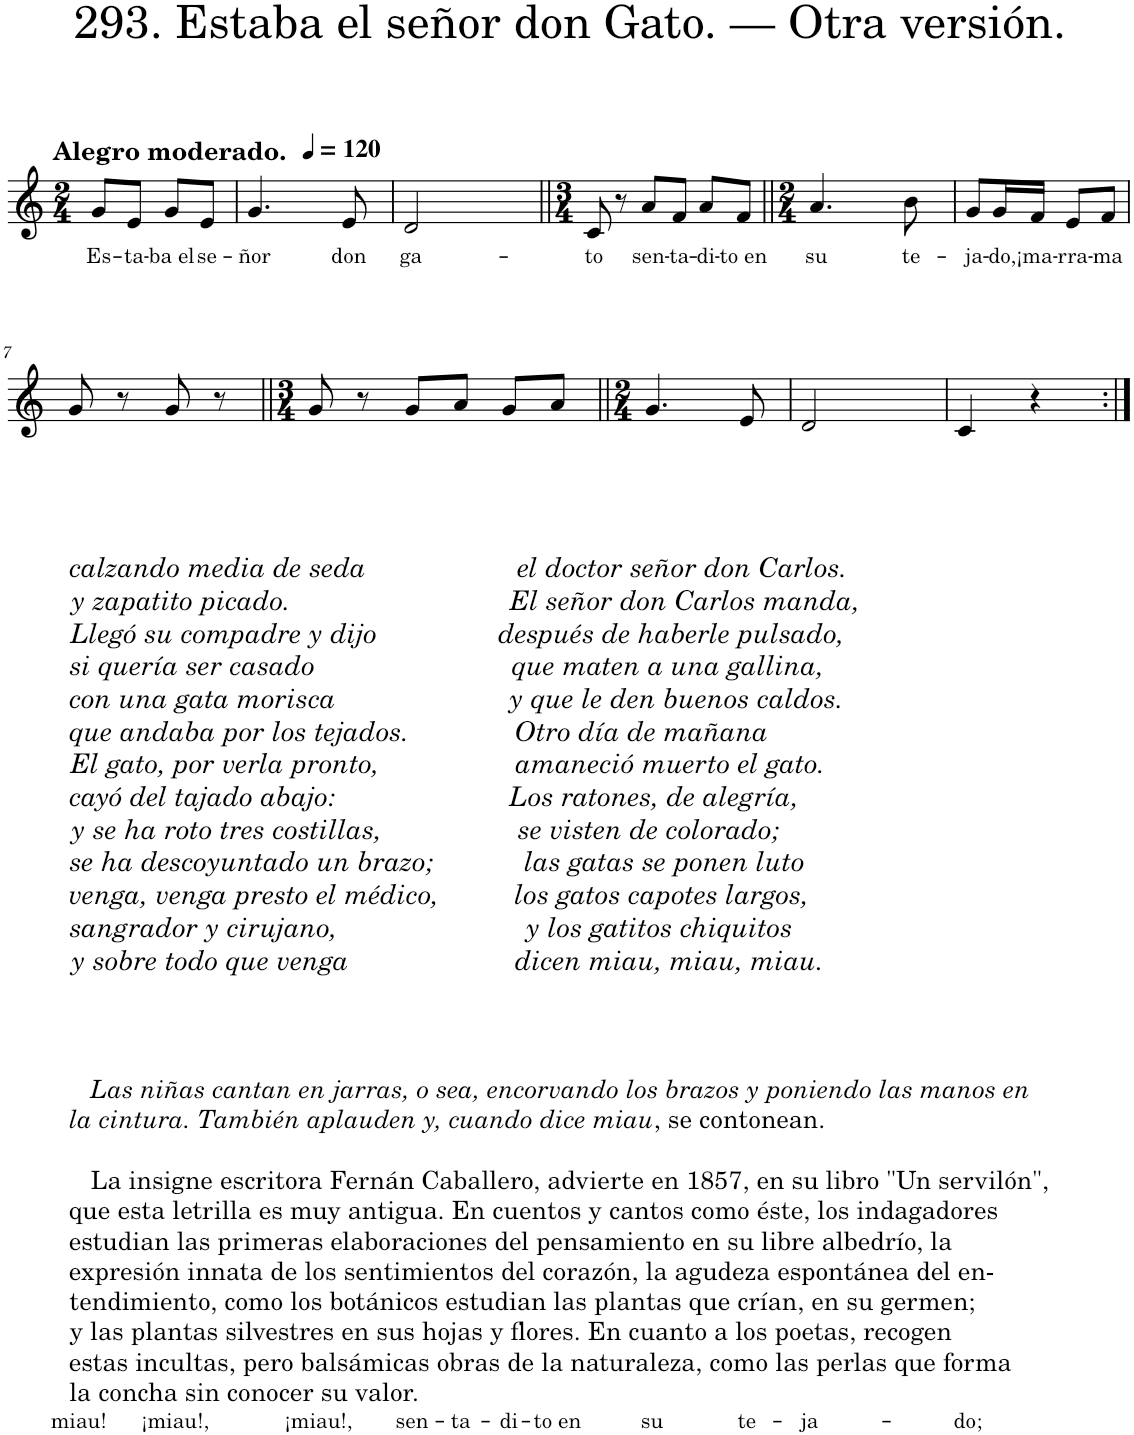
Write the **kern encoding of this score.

**kern	**text
*part1	*part1
*staff1	*staff1
*I"Piano	*
*I'Pno.	*
*clefG2	*
*k[]	*
*M2/4	*
*MM120	*
=1	=1
!LO:TX:a:B:t=Alegro moderado.	!
!	!LO:LY:b
8g/L	Es-
!	!LO:LY:b
8e/J	-ta-
!	!LO:LY:b
8g/L	-ba el
!	!LO:LY:b
8e/J	se-
=2	=2
!	!LO:LY:b
4.g/	-ñor
!	!LO:LY:b
8e/	don
=3	=3
!	!LO:LY:b
2d/	ga-
=4||	=4||
*M3/4	*
!	!LO:LY:b
8c/	-to
8r	.
!	!LO:LY:b
8a/L	sen-
!	!LO:LY:b
8f/J	-ta-
!	!LO:LY:b
8a/L	-di-
!	!LO:LY:b
8f/J	-to en
=5||	=5||
*M2/4	*
!	!LO:LY:b
4.a/	su
!	!LO:LY:b
8b\	te-
=6	=6
!	!LO:LY:b
8g/L	-ja-
!	!LO:LY:b
16g/L	-do,
!	!LO:LY:b
16f/JJ	¡ma-
!	!LO:LY:b
8e/L	-rra-
!	!LO:LY:b
8f/J	-ma
!!LO:LB:g=z
=7	=7
!LO:TX:b:i:t=calzando media de seda                    el doctor señor don Carlos.	!
!LO:TX:b:t=y zapatito picado.                             El señor don Carlos manda,	!
!LO:TX:b:t=Llegó su compadre y dijo                después de haberle pulsado,	!
!LO:TX:b:t=si quería ser casado                          que maten a una gallina,	!
!LO:TX:b:t=con una gata morisca                       y que le den buenos caldos.	!
!LO:TX:b:t=que andaba por los tejados.              Otro día de mañana	!
!LO:TX:b:t=El gato, por verla pronto,                  amaneció muerto el gato.	!
!LO:TX:b:t=cayó del tajado abajo&colon;                       Los ratones, de alegría,	!
!LO:TX:b:t=y se ha roto tres costillas,                  se visten de colorado;	!
!LO:TX:b:t=se ha descoyuntado un brazo;            las gatas se ponen luto	!
!LO:TX:b:t=venga, venga presto el médico,          los gatos capotes largos,	!
!LO:TX:b:t=sangrador y cirujano,                         y los gatitos chiquitos	!
!LO:TX:b:t=y sobre todo que venga                      dicen miau, miau, miau.	!
!LO:TX:b:t=Las niñas cantan en jarras, o sea, encorvando los brazos y poniendo las manos en	!
!LO:TX:b:t=la cintura. También aplauden y, cuando dice miau	!
!LO:TX:b:t=, se contonean.	!
!LO:TX:b:t=La insigne escritora Fernán Caballero, advierte en 1857, en su libro "Un servilón",	!
!LO:TX:b:t=que esta letrilla es muy antigua. En cuentos y cantos como éste, los indagadores	!
!LO:TX:b:t=estudian las primeras elaboraciones del pensamiento en su libre albedrío, la	!
!LO:TX:b:t=expresión innata de los sentimientos del corazón, la agudeza espontánea del en-	!
!LO:TX:b:t=tendimiento, como los botánicos estudian las plantas que crían, en su germen;	!
!LO:TX:b:t=y las plantas silvestres en sus hojas y flores. En cuanto a los poetas, recogen	!
!LO:TX:b:t=estas incultas, pero balsámicas obras de la naturaleza, como las perlas que forma	!
!LO:TX:b:t=la concha sin conocer su valor.	!
!	!LO:LY:b
8g/	miau!
8r	.
!	!LO:LY:b
8g/	¡miau!,
8r	.
=8||	=8||
*M3/4	*
!	!LO:LY:b
8g/	¡miau!,
8r	.
!	!LO:LY:b
8g/L	sen-
!	!LO:LY:b
8a/J	-ta-
!	!LO:LY:b
8g/L	-di-
!	!LO:LY:b
8a/J	-to en
=9||	=9||
*M2/4	*
!	!LO:LY:b
4.g/	su
!	!LO:LY:b
8e/	te-
=10	=10
!	!LO:LY:b
2d/	-ja-
=11	=11
!	!LO:LY:b
4c/	-do;
4r	.
=:|!	=:|!
*-	*-
